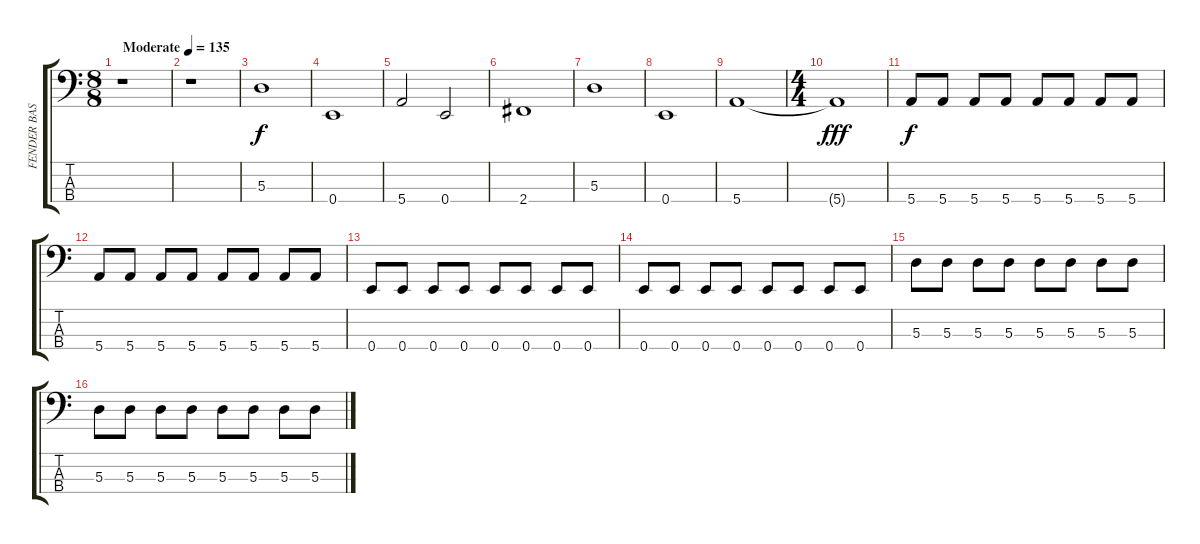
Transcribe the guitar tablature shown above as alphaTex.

\track ("FENDER BASS" "FENDER BAS") {instrument electricbasspick}
\staff {score tabs}
\tuning (G2 D2 A1 E1) {hide}
\ts (8 8)
\tempo (135 "Moderate")
\clef f4
\ks c
r.1{dy f instrument electricbasspick} |
r.1 |
5.3.1 |
0.4.1 |
5.4.2 0.4.2 |
2.4.1 |
5.3.1 |
0.4.1 |
5.4.1 |
\ts (4 4)
5.4{t}.1{dy fff} |
5.4.8{dy f} 5.4.8 5.4.8 5.4.8 5.4.8 5.4.8 5.4.8 5.4.8 |
5.4.8 5.4.8 5.4.8 5.4.8 5.4.8 5.4.8 5.4.8 5.4.8 |
0.4.8 0.4.8 0.4.8 0.4.8 0.4.8 0.4.8 0.4.8 0.4.8 |
0.4.8 0.4.8 0.4.8 0.4.8 0.4.8 0.4.8 0.4.8 0.4.8 |
5.3.8 5.3.8 5.3.8 5.3.8 5.3.8 5.3.8 5.3.8 5.3.8 |
5.3.8 5.3.8 5.3.8 5.3.8 5.3.8 5.3.8 5.3.8 5.3.8
